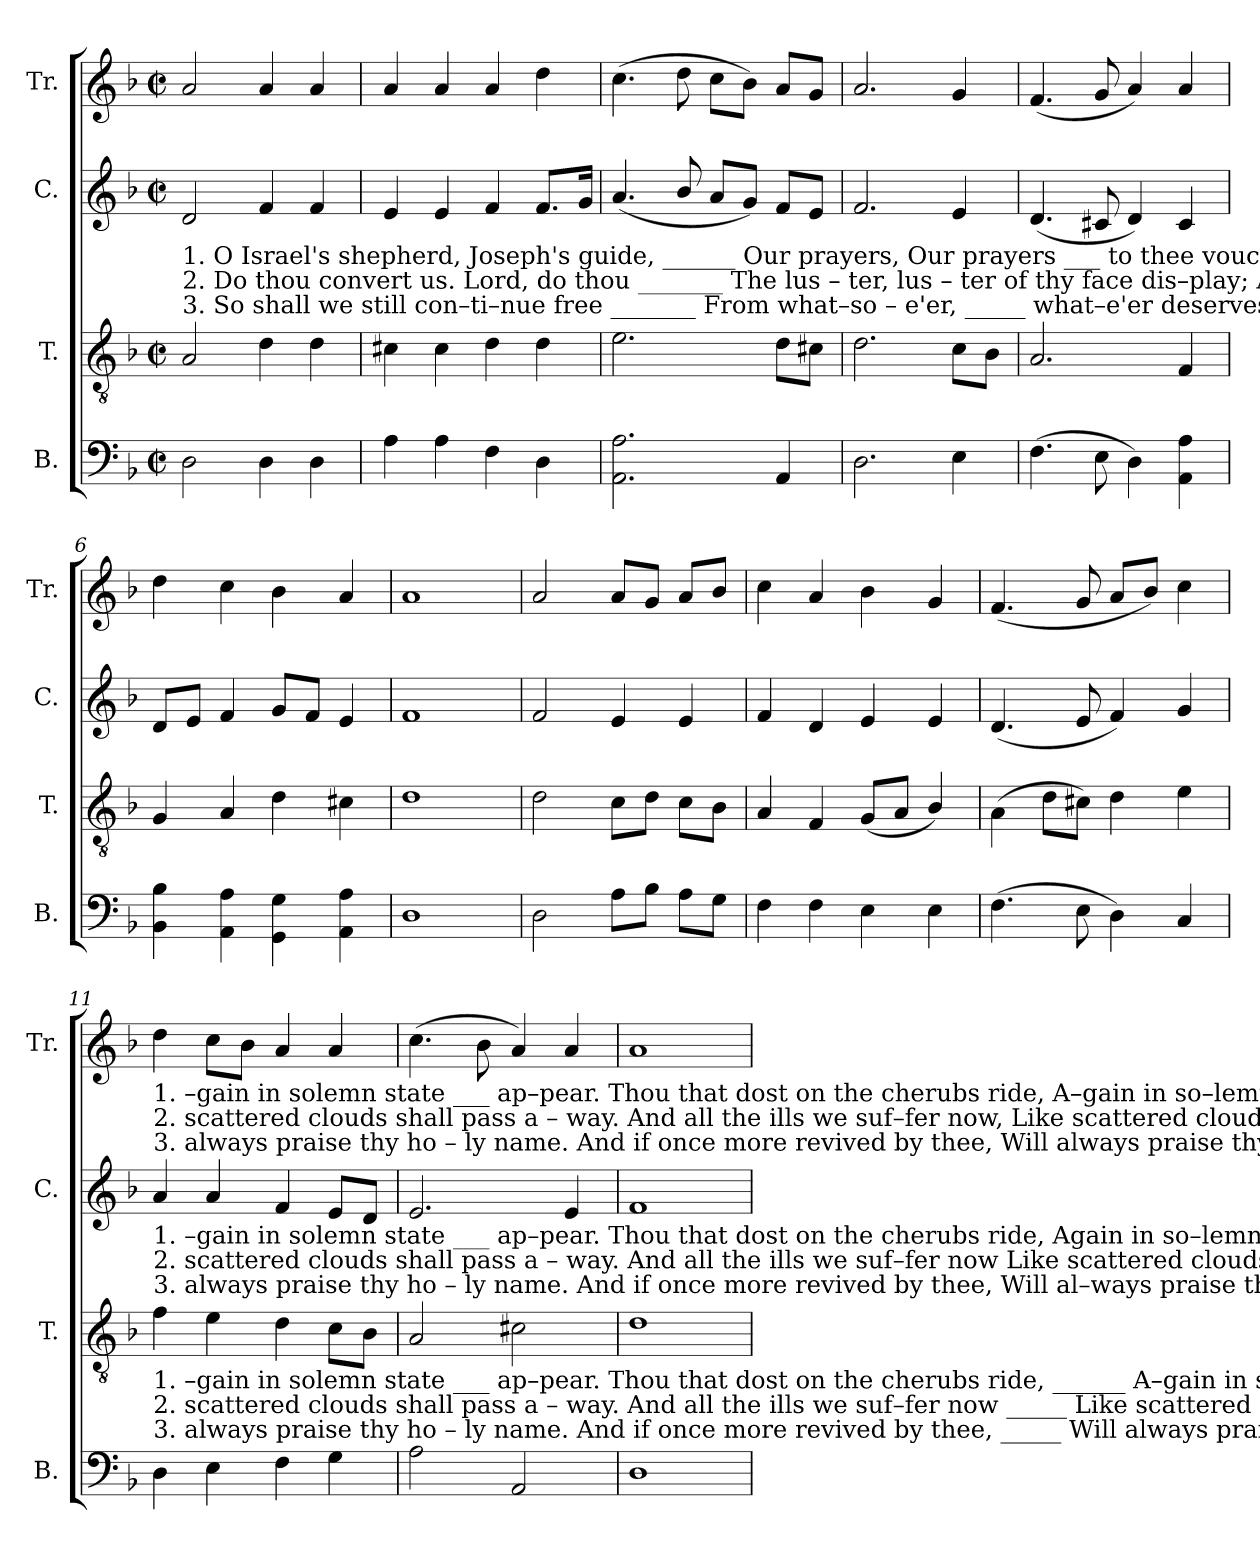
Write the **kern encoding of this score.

**kern	**kern	**kern	**kern
*part4	*part3	*part2	*part1
*staff4	*staff3	*staff2	*staff1
*I"B.	*I"T.	*I"C.	*I"Tr.
*I'B.	*I'T.	*I'C.	*I'Tr.
*clefF4	*clefGv2	*clefG2	*clefG2
*k[b-]	*k[b-]	*k[b-]	*k[b-]
*M2/2	*M2/2	*M2/2	*M2/2
*met(c|)	*met(c|)	*met(c|)	*met(c|)
*MM110	*MM110	*MM110	*MM110
=1	=1	=1	=1
!	!	!LO:TX:b:t=1. O Israel's shepherd, Joseph's guide, ______  Our prayers, Our  prayers ___    to  thee  vouchsafe to hear,  Thou that dost on the Cherubs  ride, ________  A –	!
!	!	!LO:TX:b:t=2.  Do thou convert us. Lord, do thou _______  The     lus  – ter,   lus       –        ter  of   thy  face  dis–play;   And   all   the  ills  we  suf–fer now _________  Like	!
!	!	!LO:TX:b:t=3.  So shall we still con–ti–nue  free _______  From  what–so – e'er, _____ what–e'er deserves thy blame,  And  if once more revived  by  thee, ________  Will	!
2D\	2A/	2d/	2a/
4D\	4d\	4f/	4a/
4D\	4d\	4f/	4a/
=2	=2	=2	=2
4A\	4c#X\	4e/	4a/
4A\	4c#\	4e/	4a/
4F\	4d\	4f/	4a/
4D\	4d\	8.f/L	4dd\
.	.	16g/Jk	.
=3	=3	=3	=3
2.AA\ 2.A\	2.e\	(4.a/	(4.cc\
.	.	8b-/	8dd\
.	.	8a/L	8cc\L
.	.	8g/J)	8b-\J)
4AA/	8d\L	8f/L	8a/L
.	8c#X\J	8e/J	8g/J
=4	=4	=4	=4
2.D\	2.d\	2.f/	2.a/
4E\	8c\L	4e/	4g/
.	8B-\J	.	.
=5	=5	=5	=5
(4.F\	2.A/	(4.d/	(4.f/
8E\	.	8c#X/	8g/
4D\)	.	4d/)	4a/)
4AA\ 4A\	4F/	4c#/	4a/
=6	=6	=6	=6
4BB-\ 4B-\	4G/	8d/L	4dd\
.	.	8e/J	.
4AA\ 4A\	4A/	4f/	4cc\
4GG\ 4G\	4d\	8g/L	4b-\
.	.	8f/J	.
4AA\ 4A\	4c#X\	4e/	4a/
=7	=7	=7	=7
1D	1d	1f	1a
=8	=8	=8	=8
2D\	2d\	2f/	2a/
8A\L	8c\L	4e/	8a/L
8B-\J	8d\J	.	8g/J
8A\L	8c\L	4e/	8a/L
8G\J	8B-\J	.	8b-/J
=9	=9	=9	=9
4F\	4A/	4f/	4cc\
4F\	4F/	4d/	4a/
4E\	(8G/L	4e/	4b-\
.	8A/J	.	.
4E\	4B-/)	4e/	4g/
=10	=10	=10	=10
(4.F\	(4A\	(4.d/	(4.f/
.	8d\L	.	.
8E\	8c#X\J)	8e/	8g/
4D\)	4d\	4f/)	8a/L
.	.	.	8b-/J)
4C/	4e\	4g/	4cc\
!!LO:LB:g=z
=11	=11	=11	=11
!	!	!	!LO:TX:b:t=1. –gain in solemn  state ___ ap–pear.                              Thou   that dost  on  the cherubs  ride, A–gain  in   so–lemn  state __ ap–pear,     A–gain  in   so–lemn
!	!	!	!LO:TX:b:t=2. scattered clouds shall pass  a – way.                               And       all   the  ills  we  suf–fer now, Like scattered clouds shall pass away, Like scattered clouds shall
!	!	!	!LO:TX:b:t=3. always  praise  thy   ho  –  ly    name.                             And       if  once more revived  by thee, Will   always praise thy  ho   –   ly  name,    Will always praise thy
!	!	!LO:TX:b:t=1. –gain in solemn  state ___ ap–pear.         Thou that dost on the cherubs ride,  Again  in   so–lemn  state ___  ap – pear,       Again in solemn  state      ap  –	!
!	!	!LO:TX:b:t=2. scattered clouds shall pass  a – way.          And   all   the  ills  we suf–fer now   Like scattered clouds shall pass  a  – way,     Like scatter'd clouds shall pass a –	!
!	!	!LO:TX:b:t=3. always  praise  thy   ho  –  ly    name.         And  if  once more revived by thee,   Will  al–ways praise thy  ho  –   ly   name,       Will  always  praise  thy  ho –  ly	!
!	!LO:TX:b:t=1. –gain in solemn  state ___ ap–pear.                   Thou  that  dost on the cherubs  ride, ______  A–gain in so– lemn state  ap  –  pear,      A–gain  in   so–lemn	!	!
!	!LO:TX:b:t=2. scattered clouds shall pass  a – way.                    And    all    the   ills we  suf–fer now  _____  Like scattered clouds shall pass away, Like scattered clouds shall	!	!
!	!LO:TX:b:t=3. always  praise  thy   ho  –  ly   name.                     And    if   once more revived by thee,  _____ Will  always  praise  thy  ho  –  ly   name,   Will always praise thy	!	!
4D\	4f\	4a/	4dd\
4E\	4e\	4a/	8cc\L
.	.	.	8b-\J
4F\	4d\	4f/	4a/
4G\	8c\L	8e/L	4a/
.	8B-\J	8d/J	.
=12	=12	=12	=12
2A\	2A/	2.e/	(4.cc\
.	.	.	8b-\
2AA/	2c#X\	.	4a/)
.	.	4e/	4a/
=13	=13	=13	=13
1D	1d	1f	1a
=	=	=	=
*-	*-	*-	*-
